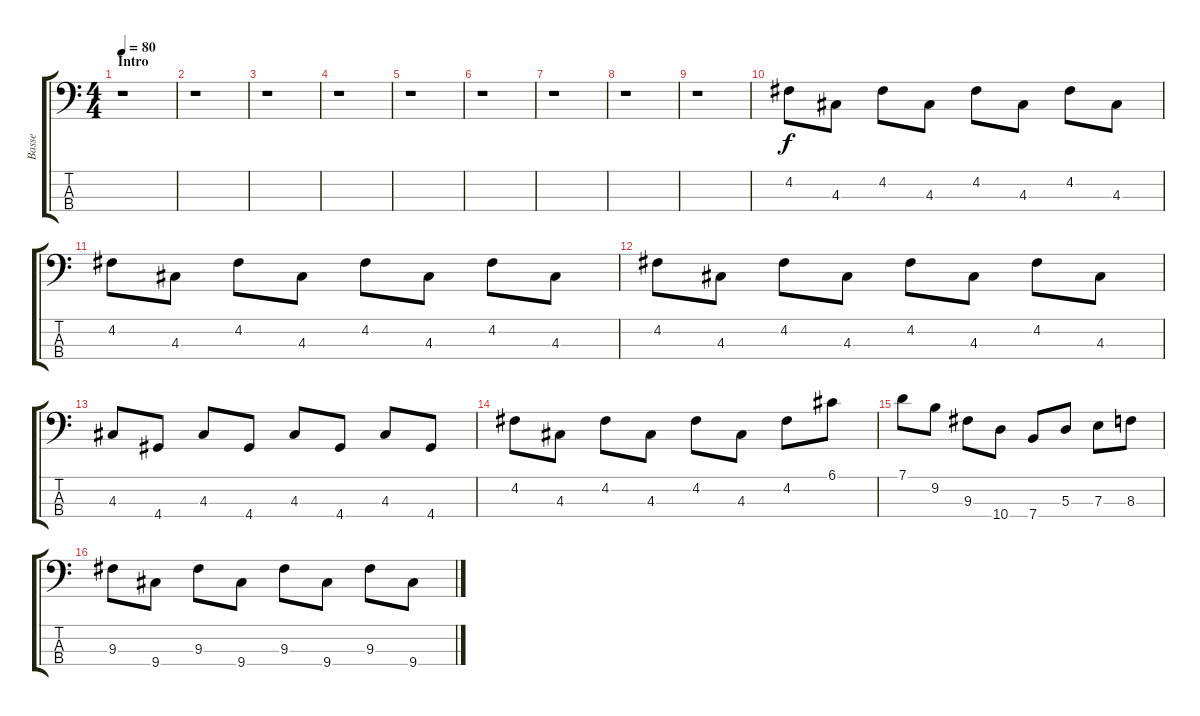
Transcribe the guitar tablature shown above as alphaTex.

\track ("Basse" "Basse") {instrument electricbassfinger}
\staff {score tabs}
\tuning (G2 D2 A1 E1) {hide}
\ts (4 4)
\section ("" "Intro")
\tempo 80
\clef f4
\ks c
r.1{dy f instrument electricbassfinger} |
r.1 |
r.1 |
r.1 |
r.1 |
r.1 |
r.1 |
r.1 |
r.1 |
4.2.8 4.3.8 4.2.8 4.3.8 4.2.8 4.3.8 4.2.8 4.3.8 |
4.2.8 4.3.8 4.2.8 4.3.8 4.2.8 4.3.8 4.2.8 4.3.8 |
4.2.8 4.3.8 4.2.8 4.3.8 4.2.8 4.3.8 4.2.8 4.3.8 |
4.3.8 4.4.8 4.3.8 4.4.8 4.3.8 4.4.8 4.3.8 4.4.8 |
4.2.8 4.3.8 4.2.8 4.3.8 4.2.8 4.3.8 4.2.8 6.1.8 |
7.1.8 9.2.8 9.3.8 10.4.8 7.4.8 5.3.8 7.3.8 8.3.8 |
9.3.8 9.4.8 9.3.8 9.4.8 9.3.8 9.4.8 9.3.8 9.4.8
